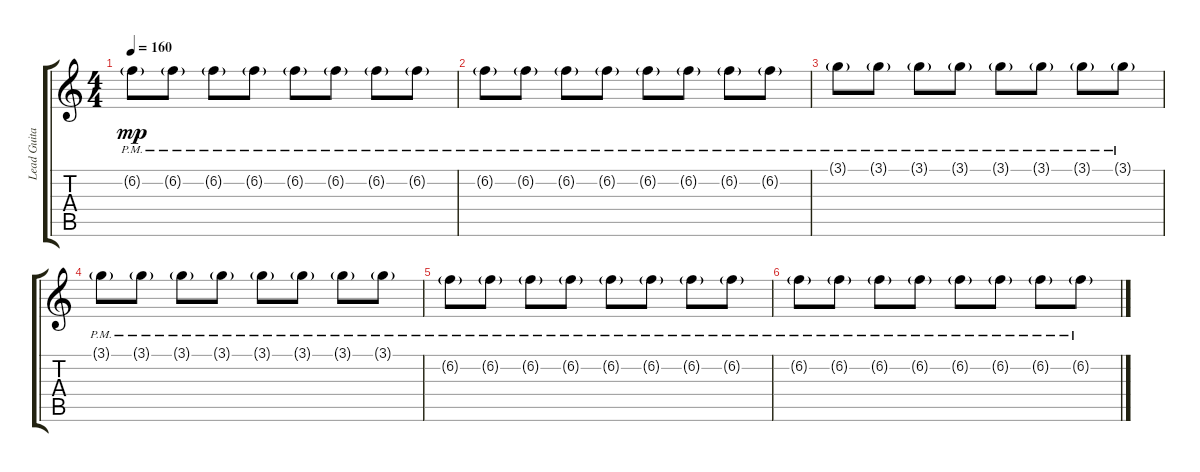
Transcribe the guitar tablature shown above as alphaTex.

\track ("Lead Guitar & Extra Stuff" "Lead Guita") {instrument electricguitarclean}
\staff {score tabs}
\tuning (E4 B3 G3 D3 A2 E2) {hide}
\ts (4 4)
\tempo 160
\clef g2
\ks c
6.2{g pm}.8{dy mp} 6.2{g pm}.8 6.2{g pm}.8 6.2{g pm}.8 6.2{g pm}.8 6.2{g pm}.8 6.2{g pm}.8 6.2{g pm}.8 |
6.2{g pm}.8 6.2{g pm}.8 6.2{g pm}.8 6.2{g pm}.8 6.2{g pm}.8 6.2{g pm}.8 6.2{g pm}.8 6.2{g pm}.8 |
3.1{g pm}.8 3.1{g pm}.8 3.1{g pm}.8 3.1{g pm}.8 3.1{g pm}.8 3.1{g pm}.8 3.1{g pm}.8 3.1{g pm}.8 |
3.1{g pm}.8 3.1{g pm}.8 3.1{g pm}.8 3.1{g pm}.8 3.1{g pm}.8 3.1{g pm}.8 3.1{g pm}.8 3.1{g pm}.8 |
6.2{g pm}.8 6.2{g pm}.8 6.2{g pm}.8 6.2{g pm}.8 6.2{g pm}.8 6.2{g pm}.8 6.2{g pm}.8 6.2{g pm}.8 |
6.2{g pm}.8 6.2{g pm}.8 6.2{g pm}.8 6.2{g pm}.8 6.2{g pm}.8 6.2{g pm}.8 6.2{g pm}.8 6.2{g pm}.8
